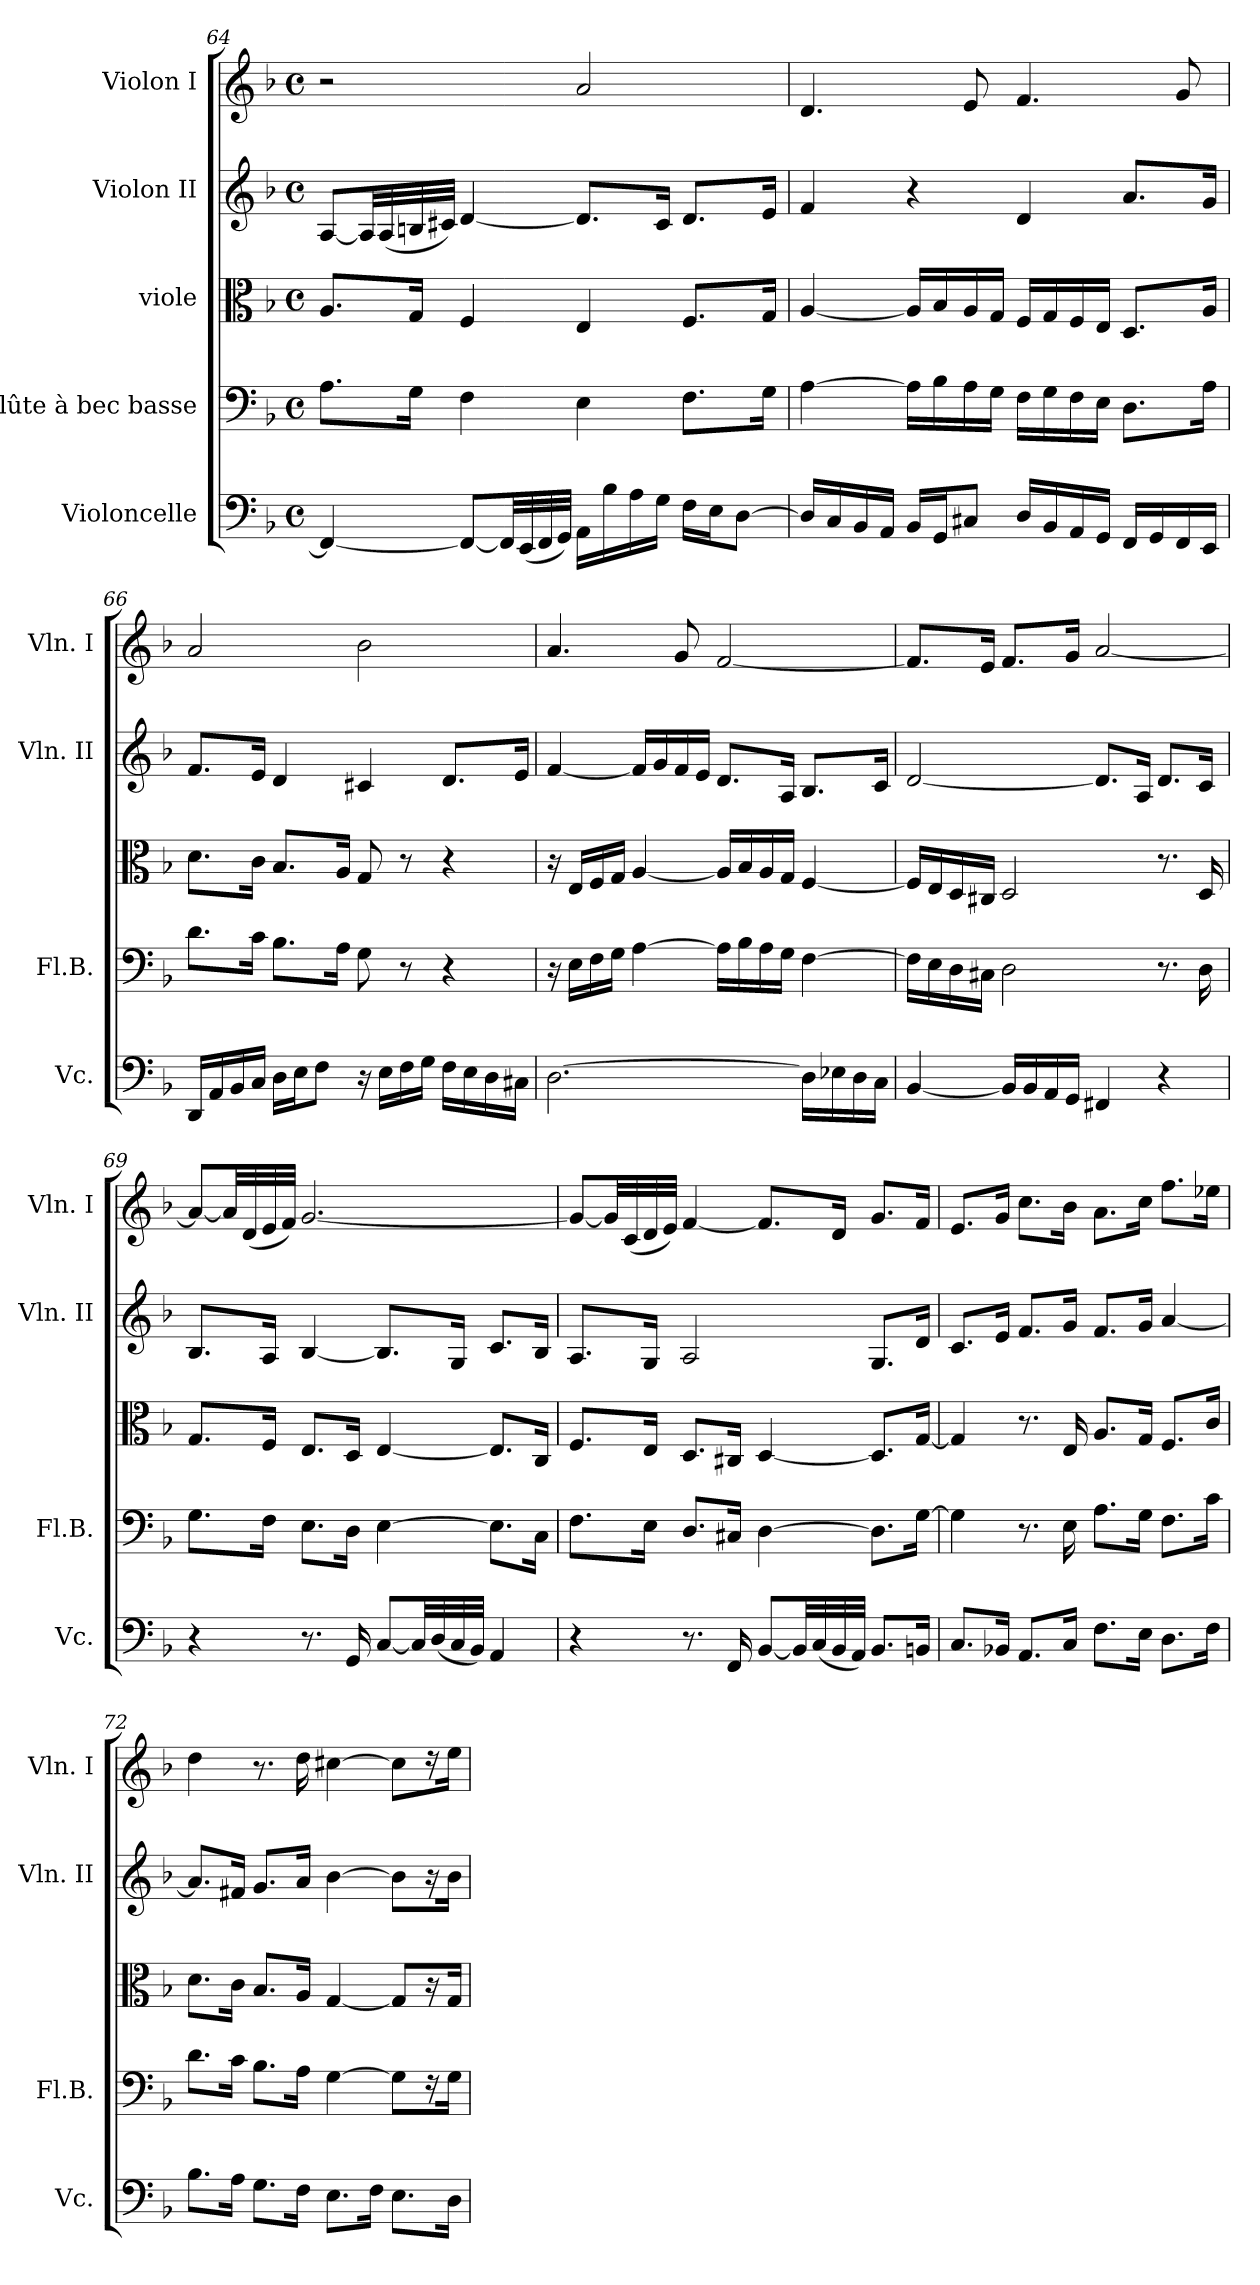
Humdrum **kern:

**kern	**kern	**kern	**kern	**kern
*part5	*part4	*part3	*part2	*part1
*staff5	*staff4	*staff3	*staff2	*staff1
*I"Violoncelle	*I"Flûte à bec basse	*I"viole	*I"Violon II	*I"Violon I
*I'Vc.	*I'Fl.B.	*	*I'Vln. II	*I'Vln. I
*clefF4	*clefF4	*clefC3	*clefG2	*clefG2
*	*ITrd-7c-12	*	*	*
*k[b-]	*k[b-]	*k[b-]	*k[b-]	*k[b-]
*d:	*d:	*d:	*d:	*d:
*M4/4	*M4/4	*M4/4	*M4/4	*M4/4
*met(c)	*met(c)	*met(c)	*met(c)	*met(c)
=64	=64	=64	=64	=64
4FF/_	8.a\L	8.A/L	[8A/L	2r
.	.	.	32A/LL]	.
.	.	.	(<32A/	.
.	16g\Jk	16G/Jk	32Bn/	.
.	.	.	32c#X/JJJ)	.
8FF/L_	4f\	4F/	[4d/	.
32FF/LL]	.	.	.	.
(<32EE/	.	.	.	.
32FF/	.	.	.	.
32GG/JJJ)	.	.	.	.
16AA\LL	4e\	4E/	8.d/L]	2a/
16B-\	.	.	.	.
16A\	.	.	.	.
16G\JJ	.	.	16c#/Jk	.
16F\LL	8.f\L	8.F/L	8.d/L	.
16E\J	.	.	.	.
[8D\J	.	.	.	.
.	16g\Jk	16G/Jk	16e/Jk	.
!!LO:LB:g=z
=65	=65	=65	=65	=65
16D/LL]	[4a\	[4A/	4f/	4.d/
16C/	.	.	.	.
16BB-/	.	.	.	.
16AA/JJ	.	.	.	.
16BB-/LL	16a\LL]	16A/LL]	4r	.
16GG/J	16b-\	16B-/	.	.
8C#X/J	16a\	16A/	.	8e/
.	16g\JJ	16G/JJ	.	.
16D/LL	16f\LL	16F/LL	4d/	4.f/
16BB-/	16g\	16G/	.	.
16AA/	16f\	16F/	.	.
16GG/JJ	16e\JJ	16E/JJ	.	.
16FF/LL	8.d\L	8.D/L	8.a/L	.
16GG/	.	.	.	.
16FF/	.	.	.	8g/
16EE/JJ	16a\Jk	16A/Jk	16g/Jk	.
=66	=66	=66	=66	=66
16DD/LL	8.dd\L	8.d\L	8.f/L	2a/
16AA/	.	.	.	.
16BB-/	.	.	.	.
16C/JJ	16cc\Jk	16c\Jk	16e/Jk	.
16D\LL	8.b-\L	8.B-/L	4d/	.
16E\J	.	.	.	.
8F\J	.	.	.	.
.	16a\Jk	16A/Jk	.	.
16r	8g\	8G/	4c#X/	2b-\
16E\LL	.	.	.	.
16F\	8r	8r	.	.
16G\JJ	.	.	.	.
16F\LL	4r	4r	8.d/L	.
16E\	.	.	.	.
16D\	.	.	.	.
16C#X\JJ	.	.	16e/Jk	.
!!LO:PB:g=z
=67	=67	=67	=67	=67
[2.D\	16r	16r	[4f/	4.a/
.	16e\LL	16E/LL	.	.
.	16f\	16F/	.	.
.	16g\JJ	16G/JJ	.	.
.	[4a\	[4A/	16f/LL]	.
.	.	.	16g/	.
.	.	.	16f/	8g/
.	.	.	16e/JJ	.
.	16a\LL]	16A/LL]	8.d/L	[2f/
.	16b-\	16B-/	.	.
.	16a\	16A/	.	.
.	16g\JJ	16G/JJ	16A/Jk	.
16D\LL]	[4f\	[4F/	8.B-/L	.
16E-X\	.	.	.	.
16D\	.	.	.	.
16C\JJ	.	.	16c/Jk	.
=68	=68	=68	=68	=68
[4BB-/	16f\LL]	16F/LL]	[2d/	8.f/L]
.	16e\	16E/	.	.
.	16d\	16D/	.	.
.	16c#X\JJ	16C#X/JJ	.	16e/Jk
16BB-/LL]	2d\	2D/	.	8.f/L
16BB-/	.	.	.	.
16AA/	.	.	.	.
16GG/JJ	.	.	.	16g/Jk
4FF#X/	.	.	8.d/L]	[2a/
.	.	.	16A/Jk	.
4r	8.r	8.r	8.d/L	.
.	16d\	16D/	16c/Jk	.
!!LO:LB:g=z
=69	=69	=69	=69	=69
4r	8.g\L	8.G/L	8.B-/L	8a/L_
.	.	.	.	32a/LL]
.	.	.	.	(<32d/
.	16f\Jk	16F/Jk	16A/Jk	32e/
.	.	.	.	32f/JJJ)
8.r	8.e\L	8.E/L	[4B-/	[2.g/
16GG/	16d\Jk	16D/Jk	.	.
[8C/L	[4e\	[4E/	8.B-/L]	.
32C/LL]	.	.	.	.
(<32D/	.	.	.	.
32C/	.	.	16G/Jk	.
32BB-/JJJ)	.	.	.	.
4AA/	8.e\L]	8.E/L]	8.c/L	.
.	16c\Jk	16C/Jk	16B-/Jk	.
=70	=70	=70	=70	=70
4r	8.f\L	8.F/L	8.A/L	8g/L_
.	.	.	.	32g/LL]
.	.	.	.	(<32c/
.	16e\Jk	16E/Jk	16G/Jk	32d/
.	.	.	.	32e/JJJ)
8.r	8.d/L	8.D/L	2A/	[4f/
16FF/	16c#X/Jk	16C#X/Jk	.	.
[8BB-/L	[4d\	[4D/	.	8.f/L]
32BB-/LL]	.	.	.	.
(<32C/	.	.	.	.
32BB-/	.	.	.	16d/Jk
32AA/JJJ)	.	.	.	.
8.BB-/L	8.d\L]	8.D/L]	8.G/L	8.g/L
16BBn/Jk	[16g\Jk	[16G/Jk	16d/Jk	16f/Jk
!!LO:PB:g=z
=71	=71	=71	=71	=71
8.C/L	4g\]	4G/]	8.c/L	8.e/L
16BB-X/Jk	.	.	16e/Jk	16g/Jk
8.AA/L	8.r	8.r	8.f/L	8.cc\L
16C/Jk	16e\	16E/	16g/Jk	16b-\Jk
8.F\L	8.a\L	8.A/L	8.f/L	8.a\L
16E\Jk	16g\Jk	16G/Jk	16g/Jk	16cc\Jk
8.D\L	8.f\L	8.F/L	[4a/	8.ff\L
16F\Jk	16cc\Jk	16c/Jk	.	16ee-X\Jk
=72	=72	=72	=72	=72
8.B-\L	8.dd\L	8.d\L	8.a/L]	4dd\
16A\Jk	16cc\Jk	16c\Jk	16f#X/Jk	.
8.G\L	8.b-\L	8.B-/L	8.g/L	8.r
16F\Jk	16a\Jk	16A/Jk	16a/Jk	16dd\
8.E\L	[4g\	[4G/	[4b-\	[4cc#X\
16F\Jk	.	.	.	.
8.E\L	8g\L]	8G/L]	8b-\L]	8cc#\L]
.	16r	16r	16r	16r
16D\Jk	16g\Jk	16G/Jk	16b-\Jk	16ee\Jk
=	=	=	=	=
*-	*-	*-	*-	*-
